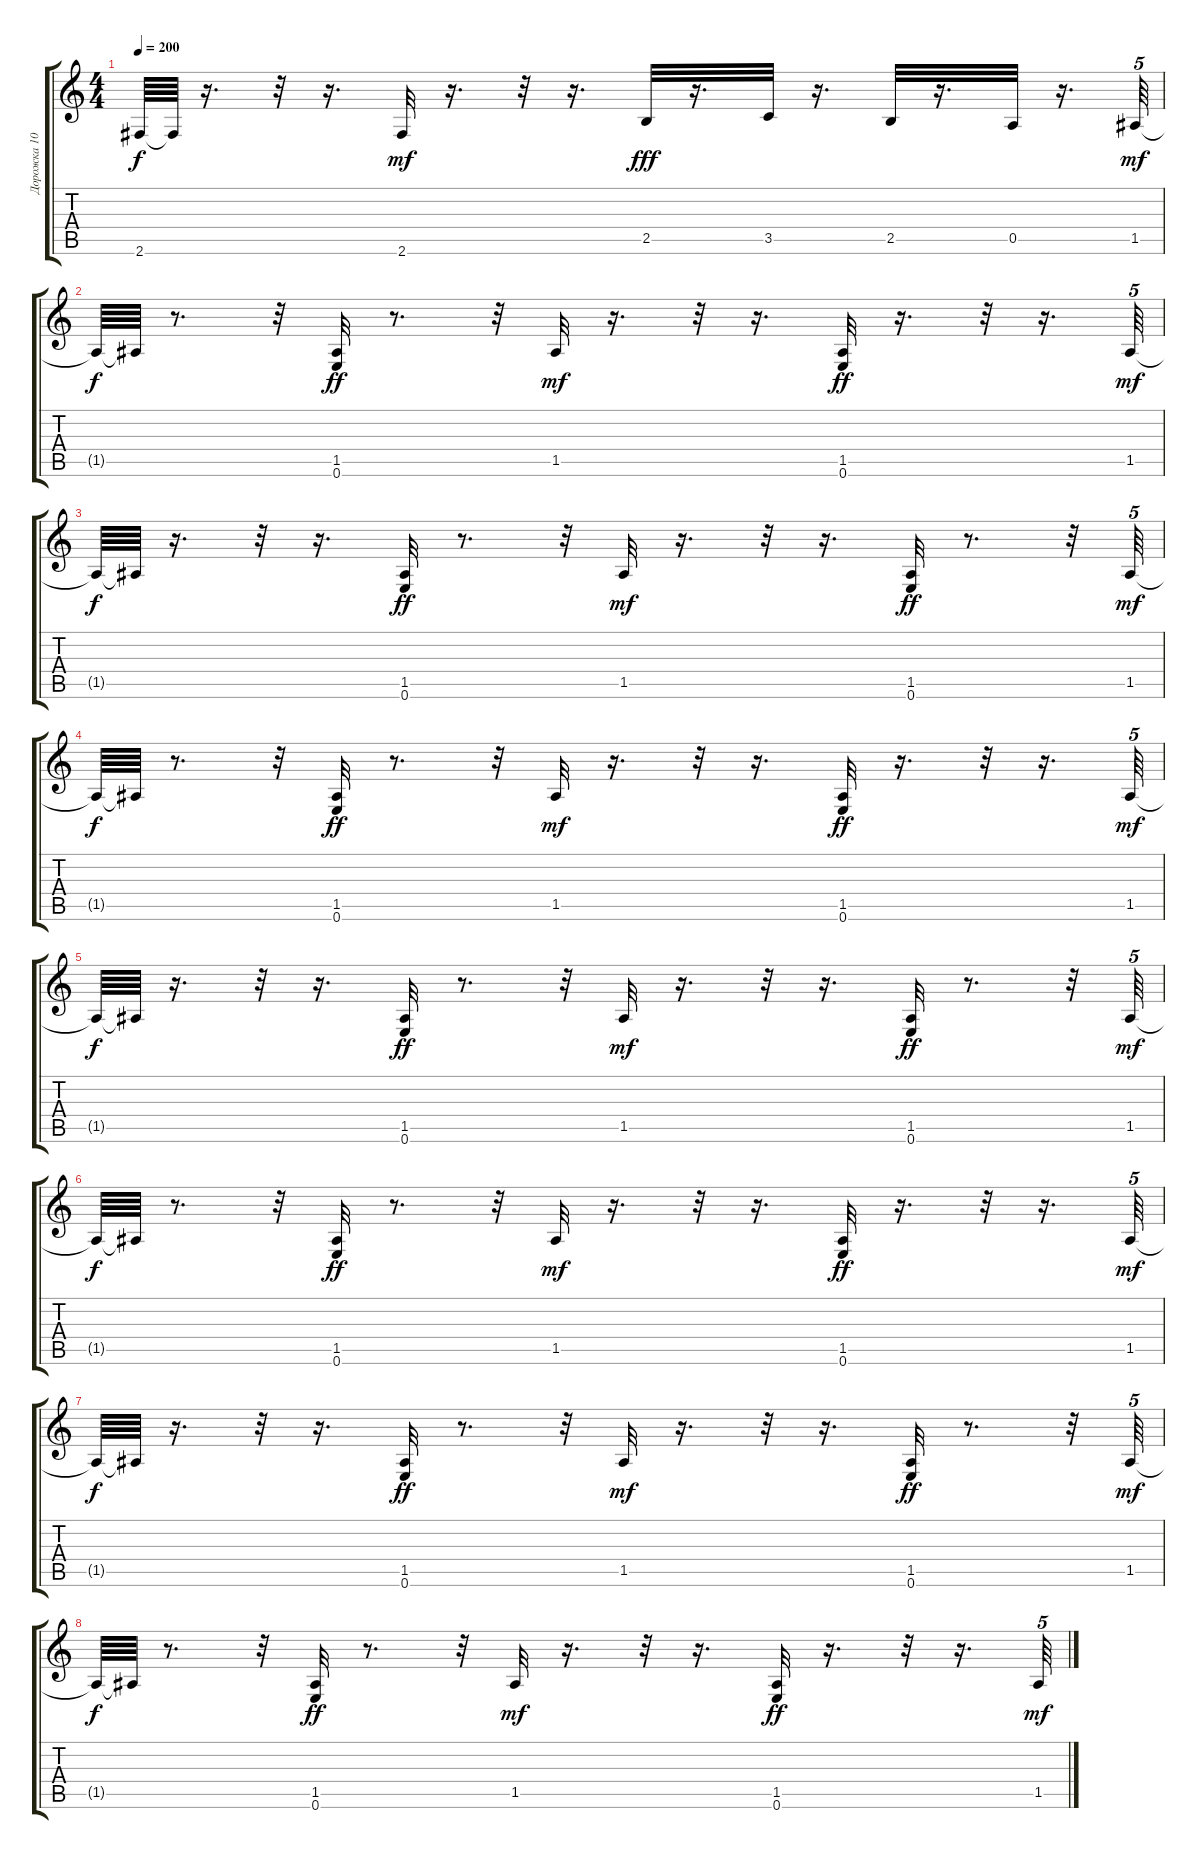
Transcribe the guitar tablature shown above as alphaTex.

\track ("Дорожка 10" "Дорожка 10") {instrument acousticguitarnylon}
\staff {score tabs}
\tuning (E4 B3 G3 D3 A2 E2) {hide}
\ts (4 4)
\tempo 200
\clef g2
\ks c
2.6{t}.64{dy f} 2.6{t}.64 r.16{d} r.32 r.16{d} 2.6.32{dy mf} r.16{d} r.32 r.16{d} 2.5.32{dy fff} r.16{d} 3.5.32 r.16{d} 2.5.32 r.16{d} 0.5.32 r.16{d} 1.5.64{tu (5 4) dy mf} |
1.5{t}.64{dy f} 1.5{t}.64 r.8{d} r.32 (1.5 0.6).32{dy ff} r.8{d} r.32 1.5.32{dy mf} r.16{d} r.32 r.16{d} (1.5 0.6).32{dy ff} r.16{d} r.32 r.16{d} 1.5.64{tu (5 4) dy mf} |
1.5{t}.64{dy f} 1.5{t}.64 r.16{d} r.32 r.16{d} (1.5 0.6).32{dy ff} r.8{d} r.32 1.5.32{dy mf} r.16{d} r.32 r.16{d} (1.5 0.6).32{dy ff} r.8{d} r.32 1.5.64{tu (5 4) dy mf} |
1.5{t}.64{dy f} 1.5{t}.64 r.8{d} r.32 (1.5 0.6).32{dy ff} r.8{d} r.32 1.5.32{dy mf} r.16{d} r.32 r.16{d} (1.5 0.6).32{dy ff} r.16{d} r.32 r.16{d} 1.5.64{tu (5 4) dy mf} |
1.5{t}.64{dy f} 1.5{t}.64 r.16{d} r.32 r.16{d} (1.5 0.6).32{dy ff} r.8{d} r.32 1.5.32{dy mf} r.16{d} r.32 r.16{d} (1.5 0.6).32{dy ff} r.8{d} r.32 1.5.64{tu (5 4) dy mf} |
1.5{t}.64{dy f} 1.5{t}.64 r.8{d} r.32 (1.5 0.6).32{dy ff} r.8{d} r.32 1.5.32{dy mf} r.16{d} r.32 r.16{d} (1.5 0.6).32{dy ff} r.16{d} r.32 r.16{d} 1.5.64{tu (5 4) dy mf} |
1.5{t}.64{dy f} 1.5{t}.64 r.16{d} r.32 r.16{d} (1.5 0.6).32{dy ff} r.8{d} r.32 1.5.32{dy mf} r.16{d} r.32 r.16{d} (1.5 0.6).32{dy ff} r.8{d} r.32 1.5.64{tu (5 4) dy mf} |
1.5{t}.64{dy f} 1.5{t}.64 r.8{d} r.32 (1.5 0.6).32{dy ff} r.8{d} r.32 1.5.32{dy mf} r.16{d} r.32 r.16{d} (1.5 0.6).32{dy ff} r.16{d} r.32 r.16{d} 1.5.64{tu (5 4) dy mf}
